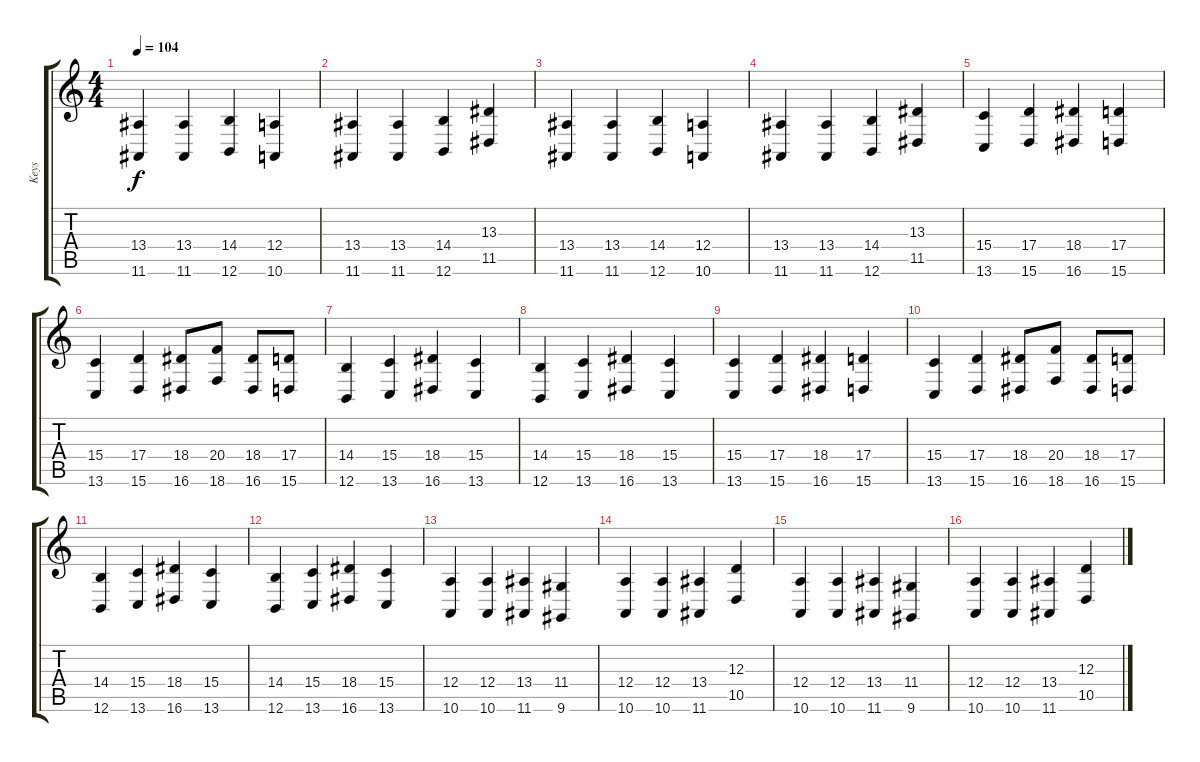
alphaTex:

\track ("Keys" "Keys") {instrument churchorgan}
\staff {score tabs}
\tuning (B3 Gb3 D3 A2 E2 B1) {hide}
\ts (4 4)
\tempo 104
\clef g2
\ks c
(13.4 11.6).4{dy f} (13.4 11.6).4 (14.4 12.6).4 (12.4 10.6).4 |
(13.4 11.6).4 (13.4 11.6).4 (14.4 12.6).4 (13.3 11.5).4 |
(13.4 11.6).4 (13.4 11.6).4 (14.4 12.6).4 (12.4 10.6).4 |
(13.4 11.6).4 (13.4 11.6).4 (14.4 12.6).4 (13.3 11.5).4 |
(15.4 13.6).4 (17.4 15.6).4 (18.4 16.6).4 (17.4 15.6).4 |
(15.4 13.6).4 (17.4 15.6).4 (18.4 16.6).8 (20.4 18.6).8 (18.4 16.6).8 (17.4 15.6).8 |
(14.4 12.6).4 (15.4 13.6).4 (18.4 16.6).4 (15.4 13.6).4 |
(14.4 12.6).4 (15.4 13.6).4 (18.4 16.6).4 (15.4 13.6).4 |
(15.4 13.6).4 (17.4 15.6).4 (18.4 16.6).4 (17.4 15.6).4 |
(15.4 13.6).4 (17.4 15.6).4 (18.4 16.6).8 (20.4 18.6).8 (18.4 16.6).8 (17.4 15.6).8 |
(14.4 12.6).4 (15.4 13.6).4 (18.4 16.6).4 (15.4 13.6).4 |
(14.4 12.6).4 (15.4 13.6).4 (18.4 16.6).4 (15.4 13.6).4 |
(12.4 10.6).4 (12.4 10.6).4 (13.4 11.6).4 (11.4 9.6).4 |
(12.4 10.6).4 (12.4 10.6).4 (13.4 11.6).4 (12.3 10.5).4 |
(12.4 10.6).4 (12.4 10.6).4 (13.4 11.6).4 (11.4 9.6).4 |
(12.4 10.6).4 (12.4 10.6).4 (13.4 11.6).4 (12.3 10.5).4
